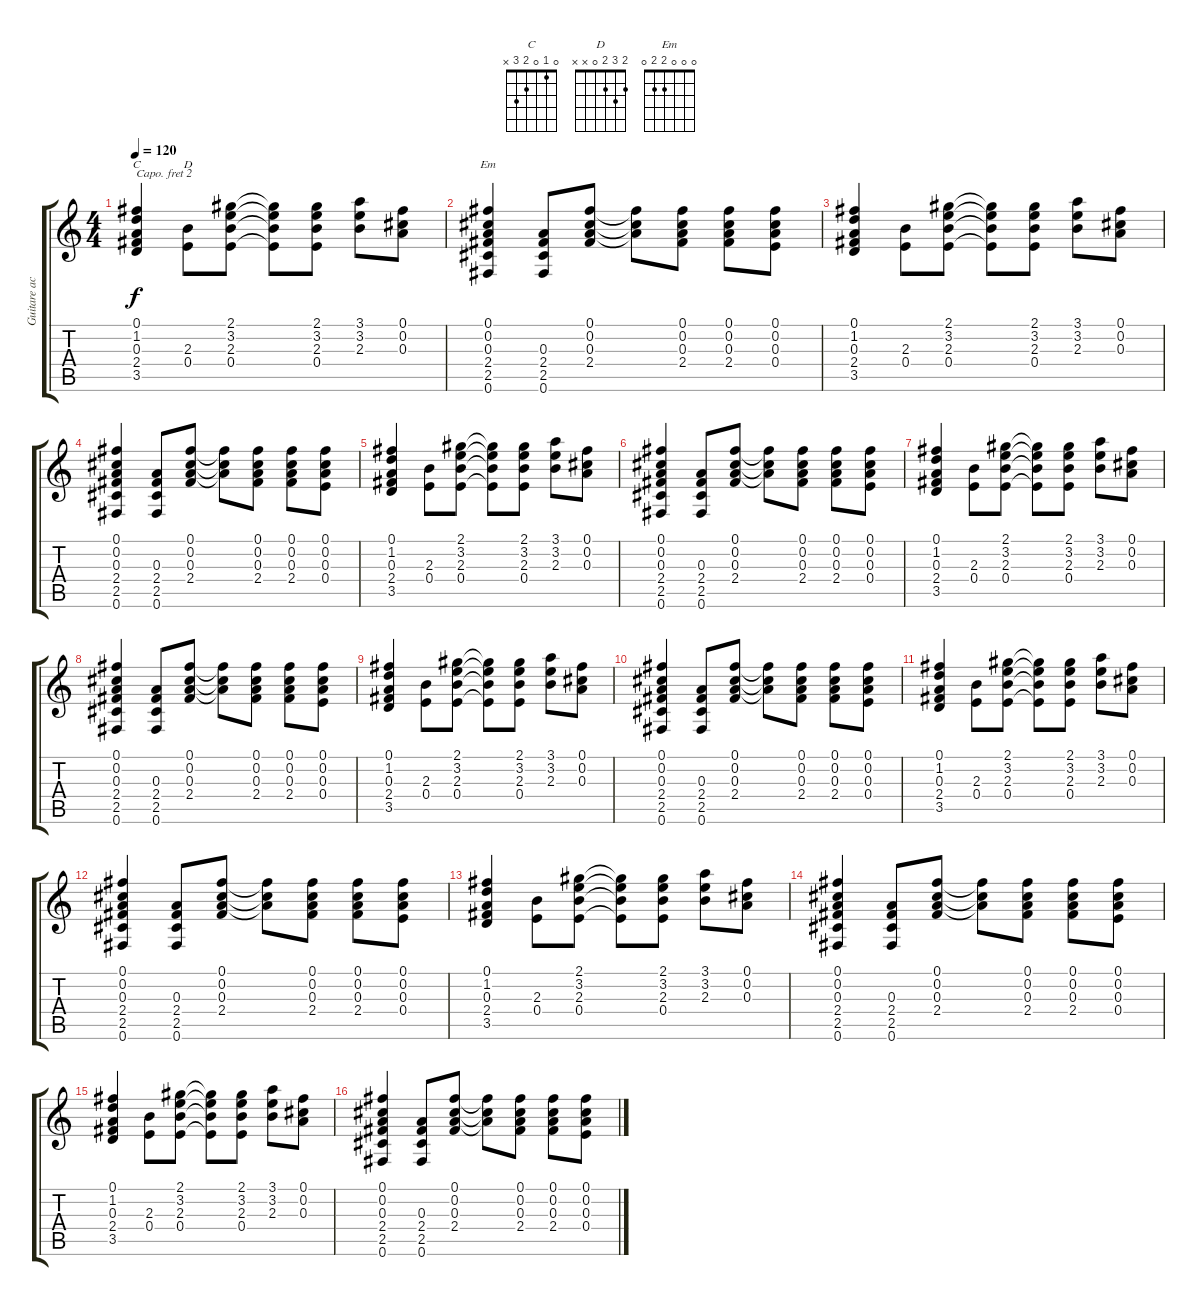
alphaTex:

\track ("Guitare acc 1" "Guitare ac") {instrument acousticguitarsteel}
\staff {score tabs}
\capo 2
\tuning (E4 B3 G3 D3 A2 E2) {hide}
\chord ("C" 0 1 0 2 3 x)
\chord ("D" 2 3 2 0 x x)
\chord ("Em" 0 0 0 2 2 0)
\ts (4 4)
\tempo 120
\clef g2
\ks c
(0.1 1.2 0.3 2.4 3.5).4{ch "C" dy f} (2.3 0.4).8{ch "D"} (2.1 3.2 2.3 0.4).8 (2.1{t} 3.2{t} 2.3{t} 0.4{t}).8 (2.1 3.2 2.3 0.4).8 (3.1 3.2 2.3).8 (0.1 0.2 0.3).8 |
(0.1 0.2 0.3 2.4 2.5 0.6).4{ch "Em"} (0.3 2.4 2.5 0.6).8 (0.1 0.2 0.3 2.4).8 (0.1{t} 0.2{t} 0.3{t}).8 (0.1 0.2 0.3 2.4).8 (0.1 0.2 0.3 2.4).8 (0.1 0.2 0.3 0.4).8 |
(0.1 1.2 0.3 2.4 3.5).4 (2.3 0.4).8 (2.1 3.2 2.3 0.4).8 (2.1{t} 3.2{t} 2.3{t} 0.4{t}).8 (2.1 3.2 2.3 0.4).8 (3.1 3.2 2.3).8 (0.1 0.2 0.3).8 |
(0.1 0.2 0.3 2.4 2.5 0.6).4 (0.3 2.4 2.5 0.6).8 (0.1 0.2 0.3 2.4).8 (0.1{t} 0.2{t} 0.3{t}).8 (0.1 0.2 0.3 2.4).8 (0.1 0.2 0.3 2.4).8 (0.1 0.2 0.3 0.4).8 |
(0.1 1.2 0.3 2.4 3.5).4 (2.3 0.4).8 (2.1 3.2 2.3 0.4).8 (2.1{t} 3.2{t} 2.3{t} 0.4{t}).8 (2.1 3.2 2.3 0.4).8 (3.1 3.2 2.3).8 (0.1 0.2 0.3).8 |
(0.1 0.2 0.3 2.4 2.5 0.6).4 (0.3 2.4 2.5 0.6).8 (0.1 0.2 0.3 2.4).8 (0.1{t} 0.2{t} 0.3{t}).8 (0.1 0.2 0.3 2.4).8 (0.1 0.2 0.3 2.4).8 (0.1 0.2 0.3 0.4).8 |
(0.1 1.2 0.3 2.4 3.5).4 (2.3 0.4).8 (2.1 3.2 2.3 0.4).8 (2.1{t} 3.2{t} 2.3{t} 0.4{t}).8 (2.1 3.2 2.3 0.4).8 (3.1 3.2 2.3).8 (0.1 0.2 0.3).8 |
(0.1 0.2 0.3 2.4 2.5 0.6).4 (0.3 2.4 2.5 0.6).8 (0.1 0.2 0.3 2.4).8 (0.1{t} 0.2{t} 0.3{t}).8 (0.1 0.2 0.3 2.4).8 (0.1 0.2 0.3 2.4).8 (0.1 0.2 0.3 0.4).8 |
(0.1 1.2 0.3 2.4 3.5).4 (2.3 0.4).8 (2.1 3.2 2.3 0.4).8 (2.1{t} 3.2{t} 2.3{t} 0.4{t}).8 (2.1 3.2 2.3 0.4).8 (3.1 3.2 2.3).8 (0.1 0.2 0.3).8 |
(0.1 0.2 0.3 2.4 2.5 0.6).4 (0.3 2.4 2.5 0.6).8 (0.1 0.2 0.3 2.4).8 (0.1{t} 0.2{t} 0.3{t}).8 (0.1 0.2 0.3 2.4).8 (0.1 0.2 0.3 2.4).8 (0.1 0.2 0.3 0.4).8 |
(0.1 1.2 0.3 2.4 3.5).4 (2.3 0.4).8 (2.1 3.2 2.3 0.4).8 (2.1{t} 3.2{t} 2.3{t} 0.4{t}).8 (2.1 3.2 2.3 0.4).8 (3.1 3.2 2.3).8 (0.1 0.2 0.3).8 |
(0.1 0.2 0.3 2.4 2.5 0.6).4 (0.3 2.4 2.5 0.6).8 (0.1 0.2 0.3 2.4).8 (0.1{t} 0.2{t} 0.3{t}).8 (0.1 0.2 0.3 2.4).8 (0.1 0.2 0.3 2.4).8 (0.1 0.2 0.3 0.4).8 |
(0.1 1.2 0.3 2.4 3.5).4 (2.3 0.4).8 (2.1 3.2 2.3 0.4).8 (2.1{t} 3.2{t} 2.3{t} 0.4{t}).8 (2.1 3.2 2.3 0.4).8 (3.1 3.2 2.3).8 (0.1 0.2 0.3).8 |
(0.1 0.2 0.3 2.4 2.5 0.6).4 (0.3 2.4 2.5 0.6).8 (0.1 0.2 0.3 2.4).8 (0.1{t} 0.2{t} 0.3{t}).8 (0.1 0.2 0.3 2.4).8 (0.1 0.2 0.3 2.4).8 (0.1 0.2 0.3 0.4).8 |
(0.1 1.2 0.3 2.4 3.5).4 (2.3 0.4).8 (2.1 3.2 2.3 0.4).8 (2.1{t} 3.2{t} 2.3{t} 0.4{t}).8 (2.1 3.2 2.3 0.4).8 (3.1 3.2 2.3).8 (0.1 0.2 0.3).8 |
(0.1 0.2 0.3 2.4 2.5 0.6).4 (0.3 2.4 2.5 0.6).8 (0.1 0.2 0.3 2.4).8 (0.1{t} 0.2{t} 0.3{t}).8 (0.1 0.2 0.3 2.4).8 (0.1 0.2 0.3 2.4).8 (0.1 0.2 0.3 0.4).8
